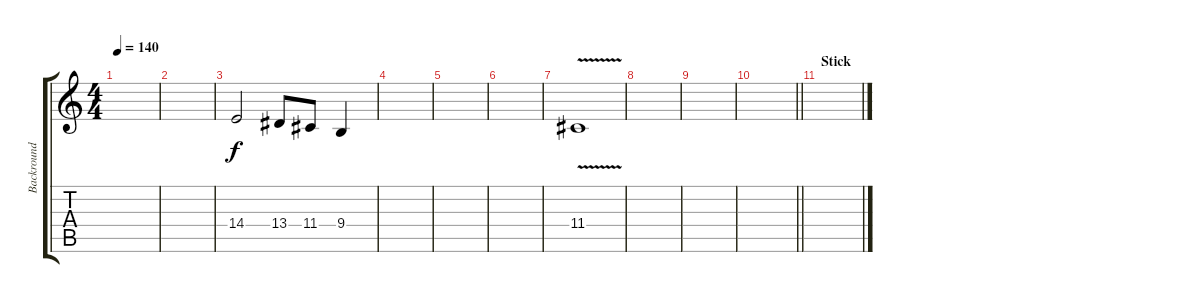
\track ("Backround voices" "Backround ") {instrument flute}
\staff {score tabs}
\tuning (E4 B3 G3 D3 A2 E2) {hide}
\ts (4 4)
\tempo 140
\clef g2
\ks c
|
|
14.4.2 13.4.8 11.4.8 9.4.4 |
|
|
|
11.4{v}.1 |
|
|
\barLineRight lightlight
|
\section ("" "Stick")
